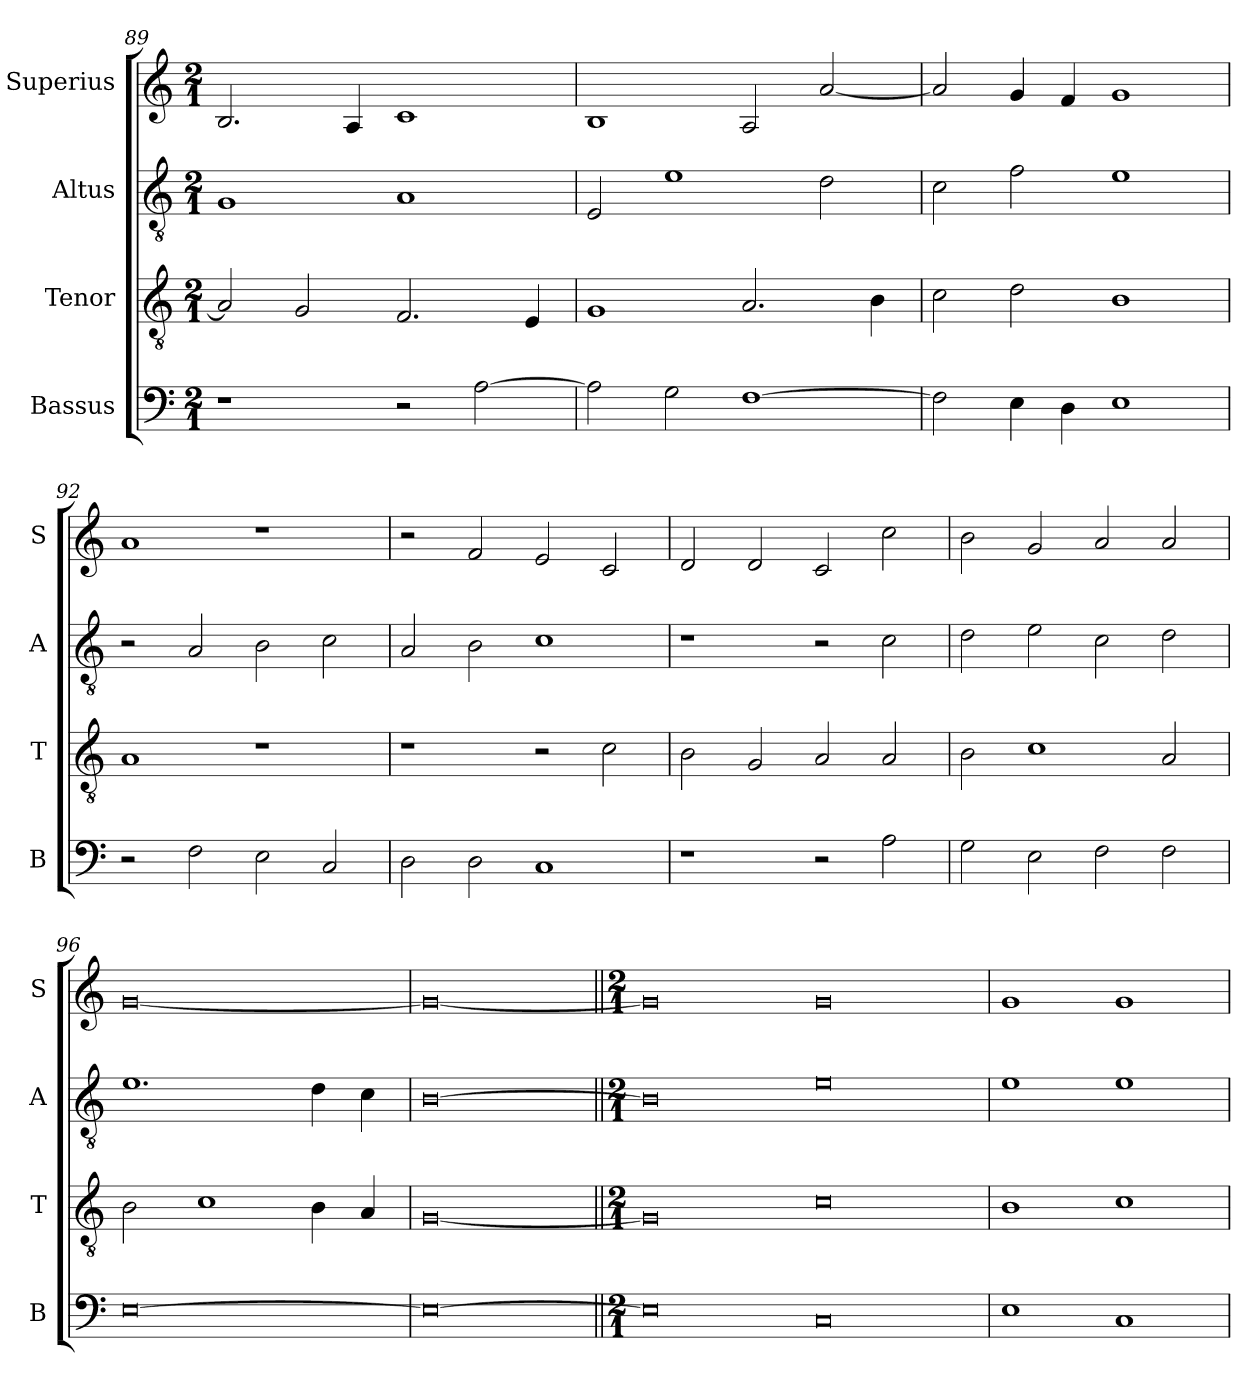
**kern	**kern	**kern	**kern
*part4	*part3	*part2	*part1
*staff4	*staff3	*staff2	*staff1
*I"Bassus	*I"Tenor	*I"Altus	*I"Superius
*I'B	*I'T	*I'A	*I'S
*clefF4	*clefGv2	*clefGv2	*clefG2
*k[]	*k[]	*k[]	*k[]
*C:	*C:	*C:	*C:
*M2/1	*M2/1	*M2/1	*M2/1
=89	=89	=89	=89
1r	2A]	1G	2.B
.	2G	.	.
.	.	.	4A
2r	2.F	1A	1c
[2A	.	.	.
.	4E	.	.
=90	=90	=90	=90
2A]	1G	2E	1B
2G	.	1e	.
[1F	2.A	.	2A
.	.	2d	[2a
.	4B	.	.
=91	=91	=91	=91
2F]	2c	2c	2a]
4E	2d	2f	4g
4D	.	.	4f
1E	1B	1e	1g
=92	=92	=92	=92
2r	1A	2r	1a
2F	.	2A	.
2E	1r	2B	1r
2C	.	2c	.
=93	=93	=93	=93
2D	1r	2A	2r
2D	.	2B	2f
1C	2r	1c	2e
.	2c	.	2c
=94	=94	=94	=94
1r	2B	1r	2d
.	2G	.	2d
2r	2A	2r	2c
2A	2A	2c	2cc
=95	=95	=95	=95
2G	2B	2d	2b
2E	1c	2e	2g
2F	.	2c	2a
2F	2A	2d	2a
=96	=96	=96	=96
[0E	2B	1.e	[0g
.	1c	.	.
.	4B	4d	.
.	4A	4c	.
=	=	=	=
0E_	[0G	[0B	0g_
=||	=||	=||	=||
*M2/1	*M2/1	*M2/1	*M2/1
0E]	0G]	0B]	0g]
0C	0c	0e	0g
=97	=97	=97	=97
1E	1B	1e	1g
1C	1c	1e	1g
=	=	=	=
*-	*-	*-	*-
